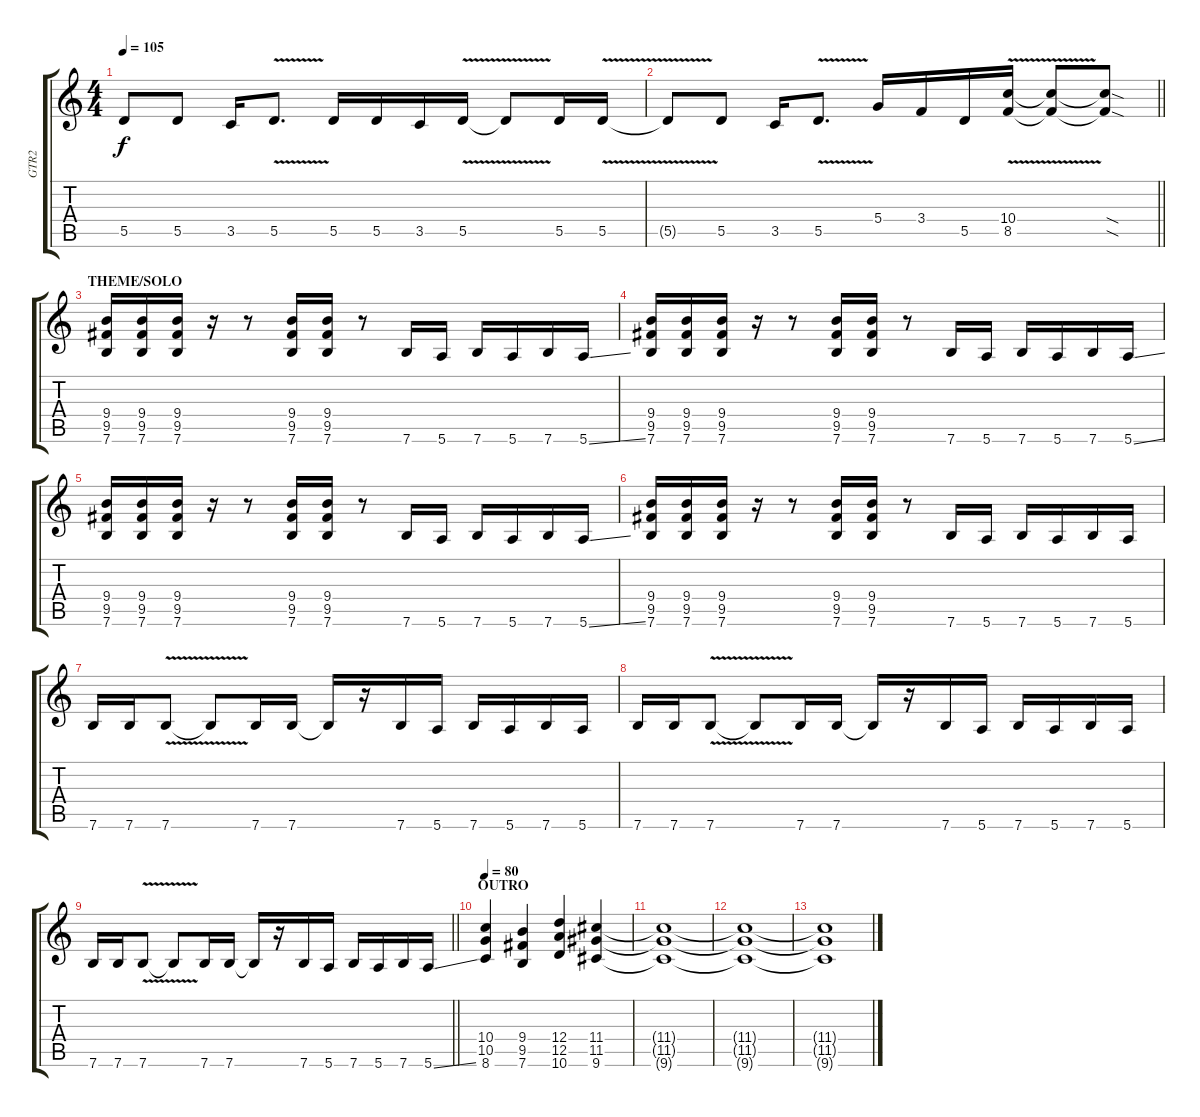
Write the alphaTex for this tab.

\track ("GTR2" "GTR2") {instrument overdrivenguitar}
\staff {score tabs}
\tuning (E4 B3 G3 D3 A2 E2) {hide}
\ts (4 4)
\tempo 105
\clef g2
\ks c
5.5{t}.8{dy f} 5.5.8 3.5.16 5.5{v}.8{d} 5.5.16 5.5.16 3.5.16 5.5{v}.16 5.5{t}.8 5.5.16 5.5{v}.16 |
\barLineRight lightlight
5.5{t}.8 5.5.8 3.5.16 5.5{v}.8{d} 5.4.16 3.4.16 5.5.16 (10.4{v} 8.5).16 (10.4{t} 8.5{t}).8 (10.4{sod t} 8.5{sod t}).8 |
\section ("" "THEME/SOLO")
(9.4 9.5 7.6).16 (9.4 9.5 7.6).16 (9.4 9.5 7.6).16 r.16 r.8 (9.4 9.5 7.6).16 (9.4 9.5 7.6).16 r.8 7.6.16 5.6.16 7.6.16 5.6.16 7.6.16 5.6{ss}.16 |
(9.4 9.5 7.6).16 (9.4 9.5 7.6).16 (9.4 9.5 7.6).16 r.16 r.8 (9.4 9.5 7.6).16 (9.4 9.5 7.6).16 r.8 7.6.16 5.6.16 7.6.16 5.6.16 7.6.16 5.6{ss}.16 |
(9.4 9.5 7.6).16 (9.4 9.5 7.6).16 (9.4 9.5 7.6).16 r.16 r.8 (9.4 9.5 7.6).16 (9.4 9.5 7.6).16 r.8 7.6.16 5.6.16 7.6.16 5.6.16 7.6.16 5.6{ss}.16 |
(9.4 9.5 7.6).16 (9.4 9.5 7.6).16 (9.4 9.5 7.6).16 r.16 r.8 (9.4 9.5 7.6).16 (9.4 9.5 7.6).16 r.8 7.6.16 5.6.16 7.6.16 5.6.16 7.6.16 5.6.16 |
7.6.16 7.6.16 7.6{v}.8 7.6{t}.8 7.6.16 7.6.16 7.6{t}.16 r.16 7.6.16 5.6.16 7.6.16 5.6.16 7.6.16 5.6.16 |
7.6.16 7.6.16 7.6{v}.8 7.6{t}.8 7.6.16 7.6.16 7.6{t}.16 r.16 7.6.16 5.6.16 7.6.16 5.6.16 7.6.16 5.6.16 |
\barLineRight lightlight
7.6.16 7.6.16 7.6{v}.8 7.6{t}.8 7.6.16 7.6.16 7.6{t}.16 r.16 7.6.16 5.6.16 7.6.16 5.6.16 7.6.16 5.6{ss}.16 |
\section ("" "OUTRO")
\tempo 80
(10.4 10.5 8.6).4 (9.4 9.5 7.6).4 (12.4 12.5 10.6).4 (11.4 11.5 9.6).4 |
(11.4{t} 11.5{t} 9.6{t}).1 |
(11.4{t} 11.5{t} 9.6{t}).1 |
(11.4{t} 11.5{t} 9.6{t}).1
